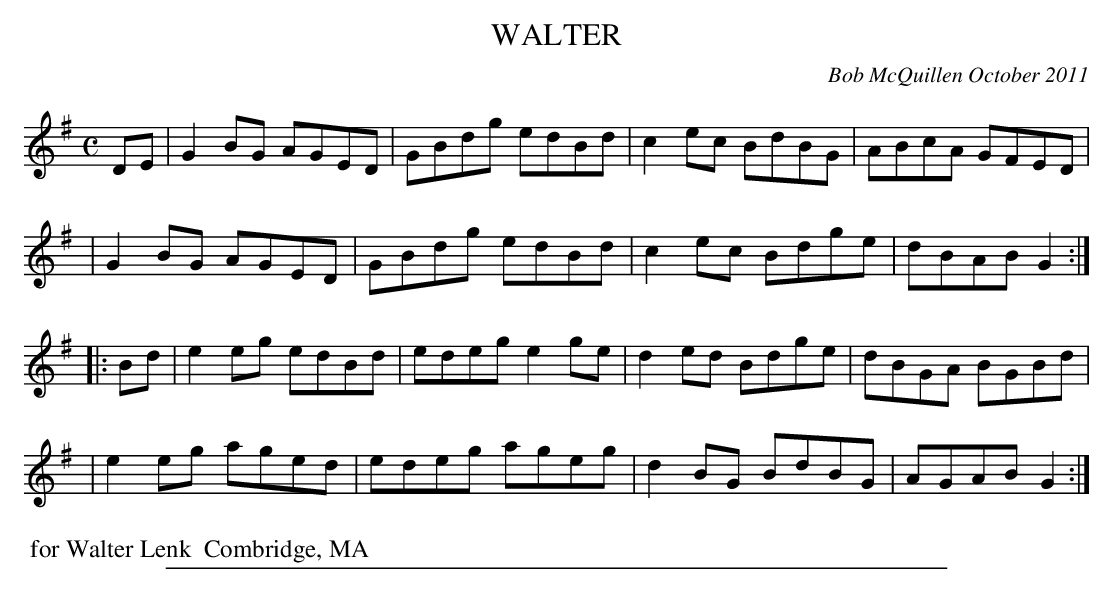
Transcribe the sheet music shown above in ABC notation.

X:1
T: WALTER
C: Bob McQuillen October 2011
M: C
L: 1/8
K: G
DE \
| G2BG AGED | GBdg edBd | c2ec BdBG | ABcA GFED |
| G2BG AGED | GBdg edBd | c2ec Bdge | dBAB G2 :|
|: Bd \
| e2eg edBd | edeg e2ge | d2ed Bdge | dBGA BGBd |
| e2eg aged | edeg ageg | d2BG BdBG | AGAB G2 :|
